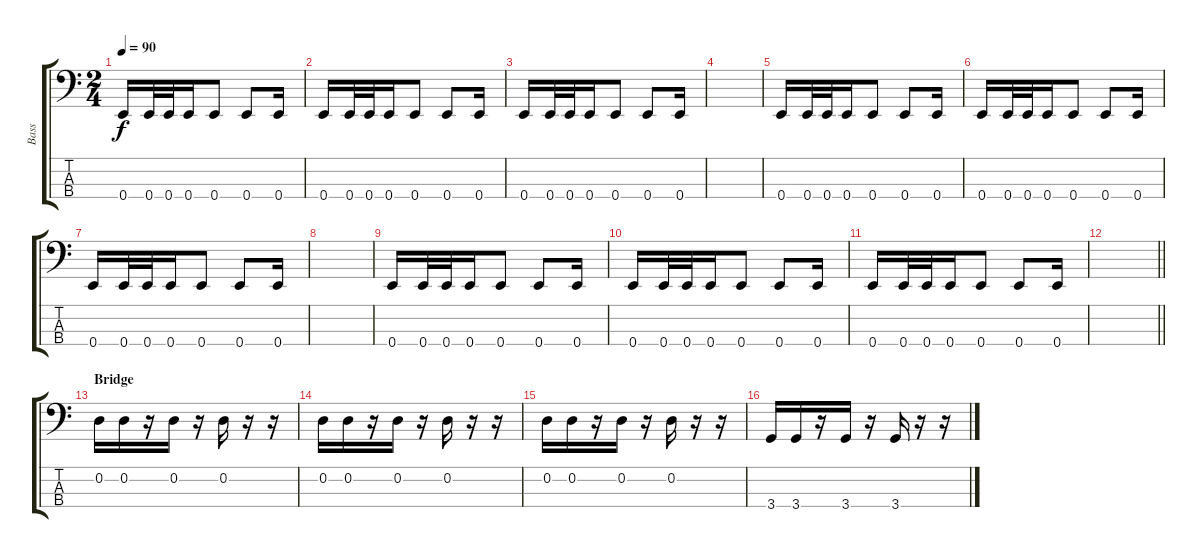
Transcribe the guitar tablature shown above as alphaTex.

\track ("Bass" "Bass") {instrument electricbasspick}
\staff {score tabs}
\tuning (G2 D2 A1 E1) {hide}
\ts (2 4)
\tempo 90
\clef f4
\ks c
0.4.16{dy f} 0.4.32 0.4.32 0.4.16 0.4.8 0.4.8 0.4.16 |
0.4.16 0.4.32 0.4.32 0.4.16 0.4.8 0.4.8 0.4.16 |
0.4.16 0.4.32 0.4.32 0.4.16 0.4.8 0.4.8 0.4.16 |
|
0.4.16 0.4.32 0.4.32 0.4.16 0.4.8 0.4.8 0.4.16 |
0.4.16 0.4.32 0.4.32 0.4.16 0.4.8 0.4.8 0.4.16 |
0.4.16 0.4.32 0.4.32 0.4.16 0.4.8 0.4.8 0.4.16 |
|
0.4.16 0.4.32 0.4.32 0.4.16 0.4.8 0.4.8 0.4.16 |
0.4.16 0.4.32 0.4.32 0.4.16 0.4.8 0.4.8 0.4.16 |
0.4.16 0.4.32 0.4.32 0.4.16 0.4.8 0.4.8 0.4.16 |
\barLineRight lightlight
|
\section ("" "Bridge")
0.2.16 0.2.16 r.16 0.2.16 r.16 0.2.16 r.16 r.16 |
0.2.16 0.2.16 r.16 0.2.16 r.16 0.2.16 r.16 r.16 |
0.2.16 0.2.16 r.16 0.2.16 r.16 0.2.16 r.16 r.16 |
3.4.16 3.4.16 r.16 3.4.16 r.16 3.4.16 r.16 r.16
